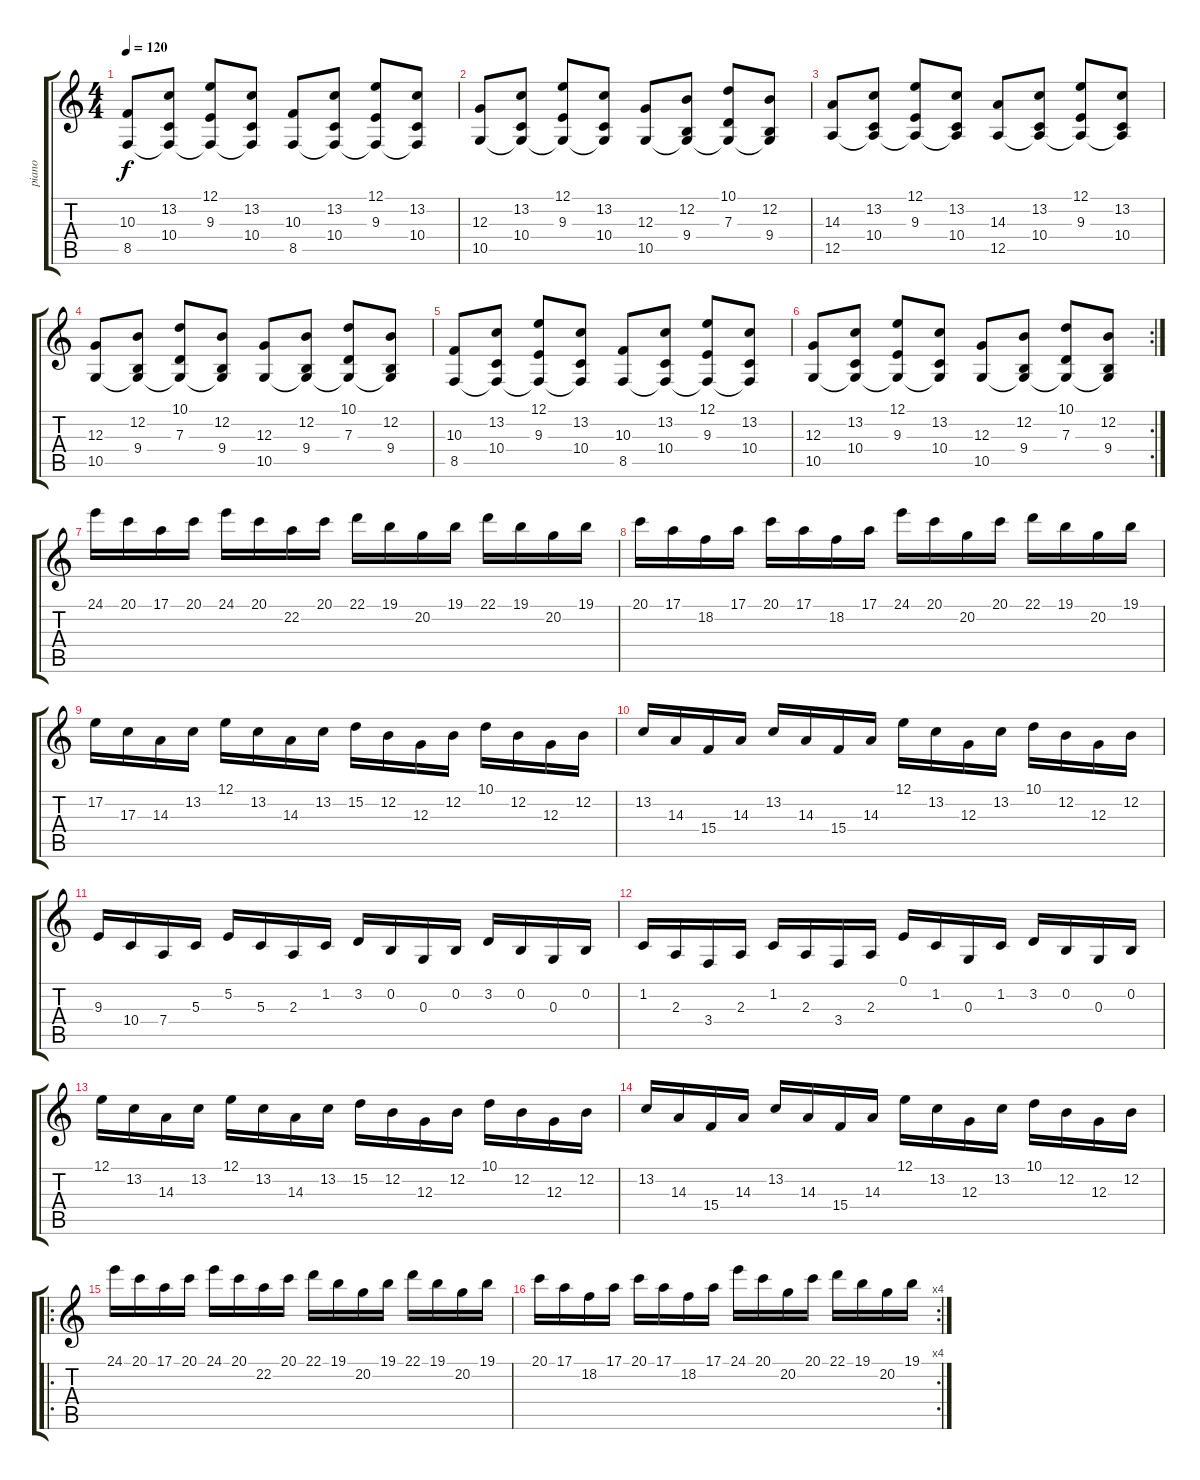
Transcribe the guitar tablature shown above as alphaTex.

\track ("piano" "piano") {instrument brightacousticpiano}
\staff {score tabs}
\tuning (E4 B3 G3 D3 A2 E2) {hide}
\ts (4 4)
\tempo 120
\clef g2
\ks c
(10.3 8.5).8{dy f} (13.2 10.4 8.5{t}).8 (12.1 9.3 8.5{t}).8 (13.2 10.4 8.5{t}).8 (10.3 8.5).8 (13.2 10.4 8.5{t}).8 (12.1 9.3 8.5{t}).8 (13.2 10.4 8.5{t}).8 |
(12.3 10.5).8 (13.2 10.4 10.5{t}).8 (12.1 9.3 10.5{t}).8 (13.2 10.4 10.5{t}).8 (12.3 10.5).8 (12.2 9.4 10.5{t}).8 (10.1 7.3 10.5{t}).8 (12.2 9.4 10.5{t}).8 |
(14.3 12.5).8 (13.2 10.4 12.5{t}).8 (12.1 9.3 12.5{t}).8 (13.2 10.4 12.5{t}).8 (14.3 12.5).8 (13.2 10.4 12.5{t}).8 (12.1 9.3 12.5{t}).8 (13.2 10.4 12.5{t}).8 |
(12.3 10.5).8 (12.2 9.4 10.5{t}).8 (10.1 7.3 10.5{t}).8 (12.2 9.4 10.5{t}).8 (12.3 10.5).8 (12.2 9.4 10.5{t}).8 (10.1 7.3 10.5{t}).8 (12.2 9.4 10.5{t}).8 |
(10.3 8.5).8 (13.2 10.4 8.5{t}).8 (12.1 9.3 8.5{t}).8 (13.2 10.4 8.5{t}).8 (10.3 8.5).8 (13.2 10.4 8.5{t}).8 (12.1 9.3 8.5{t}).8 (13.2 10.4 8.5{t}).8 |
\rc 2
(12.3 10.5).8 (13.2 10.4 10.5{t}).8 (12.1 9.3 10.5{t}).8 (13.2 10.4 10.5{t}).8 (12.3 10.5).8 (12.2 9.4 10.5{t}).8 (10.1 7.3 10.5{t}).8 (12.2 9.4 10.5{t}).8 |
24.1.16 20.1.16 17.1.16 20.1.16 24.1.16 20.1.16 22.2.16 20.1.16 22.1.16 19.1.16 20.2.16 19.1.16 22.1.16 19.1.16 20.2.16 19.1.16 |
20.1.16 17.1.16 18.2.16 17.1.16 20.1.16 17.1.16 18.2.16 17.1.16 24.1.16 20.1.16 20.2.16 20.1.16 22.1.16 19.1.16 20.2.16 19.1.16 |
17.2.16 17.3.16 14.3.16 13.2.16 12.1.16 13.2.16 14.3.16 13.2.16 15.2.16 12.2.16 12.3.16 12.2.16 10.1.16 12.2.16 12.3.16 12.2.16 |
13.2.16 14.3.16 15.4.16 14.3.16 13.2.16 14.3.16 15.4.16 14.3.16 12.1.16 13.2.16 12.3.16 13.2.16 10.1.16 12.2.16 12.3.16 12.2.16 |
9.3.16 10.4.16 7.4.16 5.3.16 5.2.16 5.3.16 2.3.16 1.2.16 3.2.16 0.2.16 0.3.16 0.2.16 3.2.16 0.2.16 0.3.16 0.2.16 |
1.2.16 2.3.16 3.4.16 2.3.16 1.2.16 2.3.16 3.4.16 2.3.16 0.1.16 1.2.16 0.3.16 1.2.16 3.2.16 0.2.16 0.3.16 0.2.16 |
12.1.16 13.2.16 14.3.16 13.2.16 12.1.16 13.2.16 14.3.16 13.2.16 15.2.16 12.2.16 12.3.16 12.2.16 10.1.16 12.2.16 12.3.16 12.2.16 |
13.2.16 14.3.16 15.4.16 14.3.16 13.2.16 14.3.16 15.4.16 14.3.16 12.1.16 13.2.16 12.3.16 13.2.16 10.1.16 12.2.16 12.3.16 12.2.16 |
\ro
24.1.16 20.1.16 17.1.16 20.1.16 24.1.16 20.1.16 22.2.16 20.1.16 22.1.16 19.1.16 20.2.16 19.1.16 22.1.16 19.1.16 20.2.16 19.1.16 |
\rc 4
20.1.16 17.1.16 18.2.16 17.1.16 20.1.16 17.1.16 18.2.16 17.1.16 24.1.16 20.1.16 20.2.16 20.1.16 22.1.16 19.1.16 20.2.16 19.1.16
